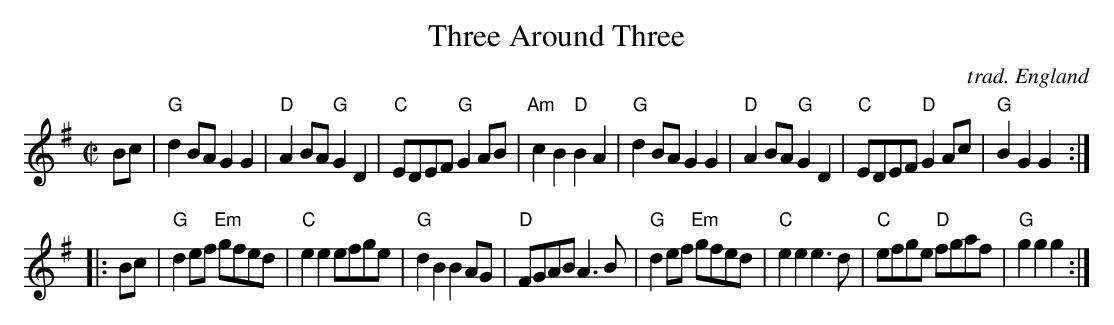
X:1
T: Three Around Three
C: trad. England
M: C|
L: 1/8
K: G
Bc |\
"G"d2BA G2G2 | "D"A2BA "G"G2D2 | "C"EDEF "G"G2AB | "Am"c2B2 "D"B2A2 |\
"G"d2BA G2G2 | "D"A2BA "G"G2D2 | "C"EDEF "D"G2Ac | "G"B2G2 G2 :|
|: Bc |\
"G"d2ef "Em"gfed | "C"e2e2 efge | "G"d2B2    B2AG | "D"FGAB A3B |\
"G"d2ef "Em"gfed | "C"e2e2 e3d  | "C"efge "D"fgaf | "G"g2g2 g2 :|
